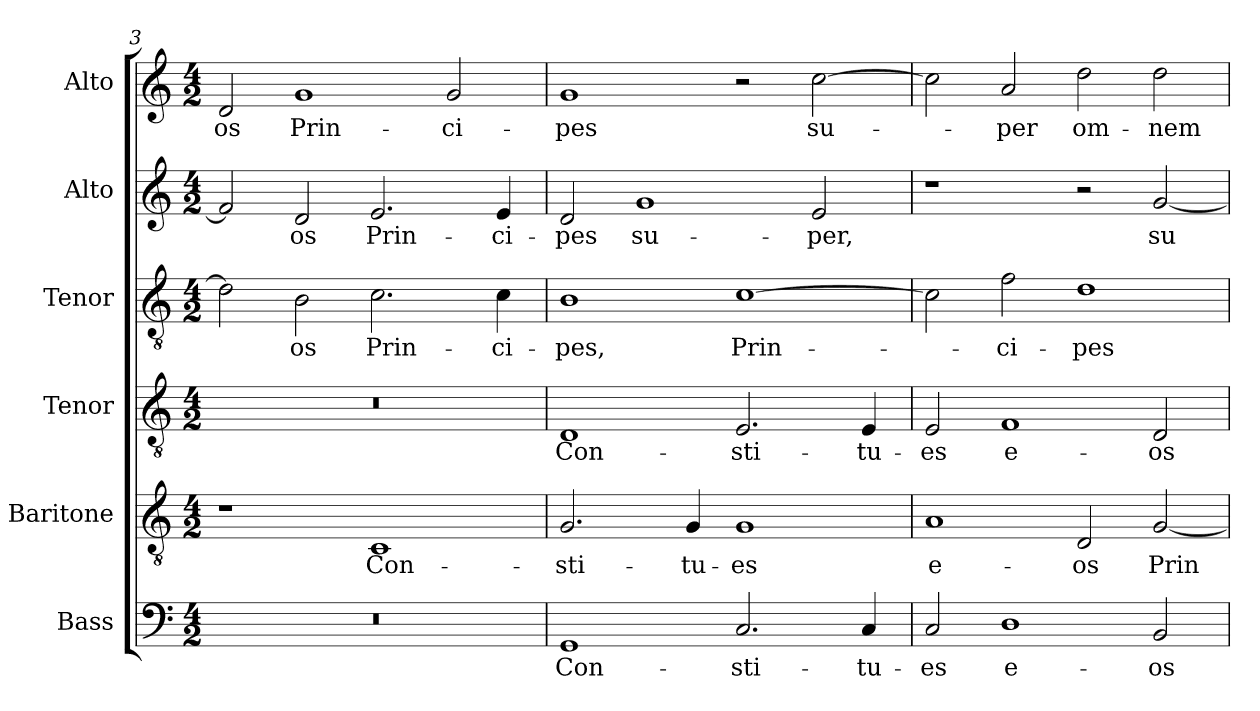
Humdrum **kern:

**kern	**text	**kern	**text	**kern	**text	**kern	**text	**kern	**text	**kern	**text
*part6	*part6	*part5	*part5	*part4	*part4	*part3	*part3	*part2	*part2	*part1	*part1
*staff6	*staff6	*staff5	*staff5	*staff4	*staff4	*staff3	*staff3	*staff2	*staff2	*staff1	*staff1
*I"Bass	*	*I"Baritone	*	*I"Tenor	*	*I"Tenor	*	*I"Alto	*	*I"Alto	*
*I'B.	*	*I'T2.	*	*I'T.	*	*	*	*	*	*	*
*clefF4	*	*clefGv2	*	*clefGv2	*	*clefGv2	*	*clefG2	*	*clefG2	*
*	*	*ITrd7c12	*	*ITrd7c12	*	*ITrd7c12	*	*	*	*	*
*k[]	*	*k[]	*	*k[]	*	*k[]	*	*k[]	*	*k[]	*
*C:	*	*C:	*	*C:	*	*C:	*	*C:	*	*C:	*
*M4/2	*	*M4/2	*	*M4/2	*	*M4/2	*	*M4/2	*	*M4/2	*
=3	=3	=3	=3	=3	=3	=3	=3	=3	=3	=3	=3
!LO:N:vis=1	!	!	!	!LO:N:vis=1	!	!	!	!	!	!	!
!	!	!	!	!	!	!	!	!	!	!	!LO:LY:b:color=#000000
0r	.	1r	.	0r	.	2Di\]	.	2fi/]	.	2di/	-os
!	!	!	!	!	!	!	!LO:LY:b:color=#000000	!	!	!	!
!	!	!	!	!	!	!	!	!	!LO:LY:b:color=#000000	!	!
!	!	!	!	!	!	!	!	!	!	!	!LO:LY:b:color=#000000
.	.	.	.	.	.	2BBi\	-os	2di/	-os	1gi	Prin-
!	!	!	!LO:LY:b:color=#000000	!	!	!	!	!	!	!	!
!	!	!	!	!	!	!	!LO:LY:b:color=#000000	!	!	!	!
!	!	!	!	!	!	!	!	!	!LO:LY:b:color=#000000	!	!
.	.	1CCi	Con-	.	.	2.Ci\	Prin-	2.ei/	Prin-	.	.
!	!	!	!	!	!	!	!	!	!	!	!LO:LY:b:color=#000000
.	.	.	.	.	.	.	.	.	.	2gi/	-ci-
!	!	!	!	!	!	!	!LO:LY:b:color=#000000	!	!	!	!
!	!	!	!	!	!	!	!	!	!LO:LY:b:color=#000000	!	!
.	.	.	.	.	.	4Ci\	-ci-	4ei/	-ci-	.	.
=4	=4	=4	=4	=4	=4	=4	=4	=4	=4	=4	=4
!	!LO:LY:b:color=#000000	!	!	!	!	!	!	!	!	!	!
!	!	!	!LO:LY:b:color=#000000	!	!	!	!	!	!	!	!
!	!	!	!	!	!LO:LY:b:color=#000000	!	!	!	!	!	!
!	!	!	!	!	!	!	!LO:LY:b:color=#000000	!	!	!	!
!	!	!	!	!	!	!	!	!	!LO:LY:b:color=#000000	!	!
!	!	!	!	!	!	!	!	!	!	!	!LO:LY:b:color=#000000
1GGi	Con-	2.GGi/	-sti-	1DDi	Con-	1BBi	-pes,	2di/	-pes	1gi	-pes
!	!	!	!	!	!	!	!	!	!LO:LY:b:color=#000000	!	!
.	.	.	.	.	.	.	.	1gi	su-	.	.
!	!	!	!LO:LY:b:color=#000000	!	!	!	!	!	!	!	!
.	.	4GGi/	-tu-	.	.	.	.	.	.	.	.
!	!LO:LY:b:color=#000000	!	!	!	!	!	!	!	!	!	!
!	!	!	!LO:LY:b:color=#000000	!	!	!	!	!	!	!	!
!	!	!	!	!	!LO:LY:b:color=#000000	!	!	!	!	!	!
!	!	!	!	!	!	!	!LO:LY:b:color=#000000	!	!	!	!
2.Ci/	-sti-	1GGi	-es	2.EEi/	-sti-	[1Ci	Prin-	.	.	2r	.
!	!	!	!	!	!	!	!	!	!LO:LY:b:color=#000000	!	!
!	!	!	!	!	!	!	!	!	!	!	!LO:LY:b:color=#000000
.	.	.	.	.	.	.	.	2ei/	-per,	[2cci\	su-
!	!LO:LY:b:color=#000000	!	!	!	!	!	!	!	!	!	!
!	!	!	!	!	!LO:LY:b:color=#000000	!	!	!	!	!	!
4Ci/	-tu-	.	.	4EEi/	-tu-	.	.	.	.	.	.
!!LO:LB:g=z
=5	=5	=5	=5	=5	=5	=5	=5	=5	=5	=5	=5
!	!LO:LY:b:color=#000000	!	!	!	!	!	!	!	!	!	!
!	!	!	!LO:LY:b:color=#000000	!	!	!	!	!	!	!	!
!	!	!	!	!	!LO:LY:b:color=#000000	!	!	!	!	!	!
2Ci/	-es	1AAi	e-	2EEi/	-es	2Ci\]	.	1r	.	2cci\]	.
!	!LO:LY:b:color=#000000	!	!	!	!	!	!	!	!	!	!
!	!	!	!	!	!LO:LY:b:color=#000000	!	!	!	!	!	!
!	!	!	!	!	!	!	!LO:LY:b:color=#000000	!	!	!	!
!	!	!	!	!	!	!	!	!	!	!	!LO:LY:b:color=#000000
1Di	e-	.	.	1FFi	e-	2Fi\	-ci-	.	.	2ai/	-per
!	!	!	!LO:LY:b:color=#000000	!	!	!	!	!	!	!	!
!	!	!	!	!	!	!	!LO:LY:b:color=#000000	!	!	!	!
!	!	!	!	!	!	!	!	!	!	!	!LO:LY:b:color=#000000
.	.	2DDi/	-os	.	.	1Di	-pes	2r	.	2ddi\	om-
!	!LO:LY:b:color=#000000	!	!	!	!	!	!	!	!	!	!
!	!	!	!LO:LY:b:color=#000000	!	!	!	!	!	!	!	!
!	!	!	!	!	!LO:LY:b:color=#000000	!	!	!	!	!	!
!	!	!	!	!	!	!	!	!	!LO:LY:b:color=#000000	!	!
!	!	!	!	!	!	!	!	!	!	!	!LO:LY:b:color=#000000
2BBi/	-os	[2GGi/	Prin-	2DDi/	-os	.	.	[2gi/	su-	2ddi\	-nem
=	=	=	=	=	=	=	=	=	=	=	=
*-	*-	*-	*-	*-	*-	*-	*-	*-	*-	*-	*-
